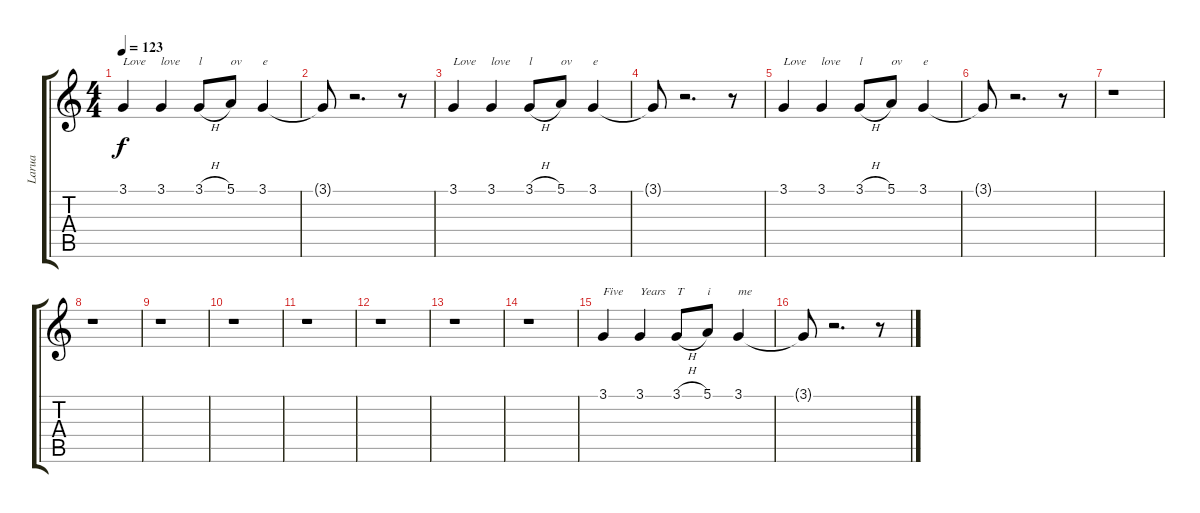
\track ("Larua" "Larua") {instrument flute}
\staff {score tabs}
\tuning (E4 B3 G3 D3 A2 E2) {hide}
\ts (4 4)
\tempo 123
\clef g2
\ks c
3.1.4{txt "Love" dy f} 3.1.4{txt "love"} 3.1{h}.8{txt "l"} 5.1.8{txt "ov"} 3.1.4{txt "e"} |
3.1{t}.8 r.2{d} r.8 |
3.1.4{txt "Love"} 3.1.4{txt "love"} 3.1{h}.8{txt "l"} 5.1.8{txt "ov"} 3.1.4{txt "e"} |
3.1{t}.8 r.2{d} r.8 |
3.1.4{txt "Love"} 3.1.4{txt "love"} 3.1{h}.8{txt "l"} 5.1.8{txt "ov"} 3.1.4{txt "e"} |
3.1{t}.8 r.2{d} r.8 |
r.1 |
r.1 |
r.1 |
r.1 |
r.1 |
r.1 |
r.1 |
r.1 |
3.1.4{txt "Five"} 3.1.4{txt "Years"} 3.1{h}.8{txt "T"} 5.1.8{txt "i"} 3.1.4{txt "me"} |
3.1{t}.8 r.2{d} r.8
